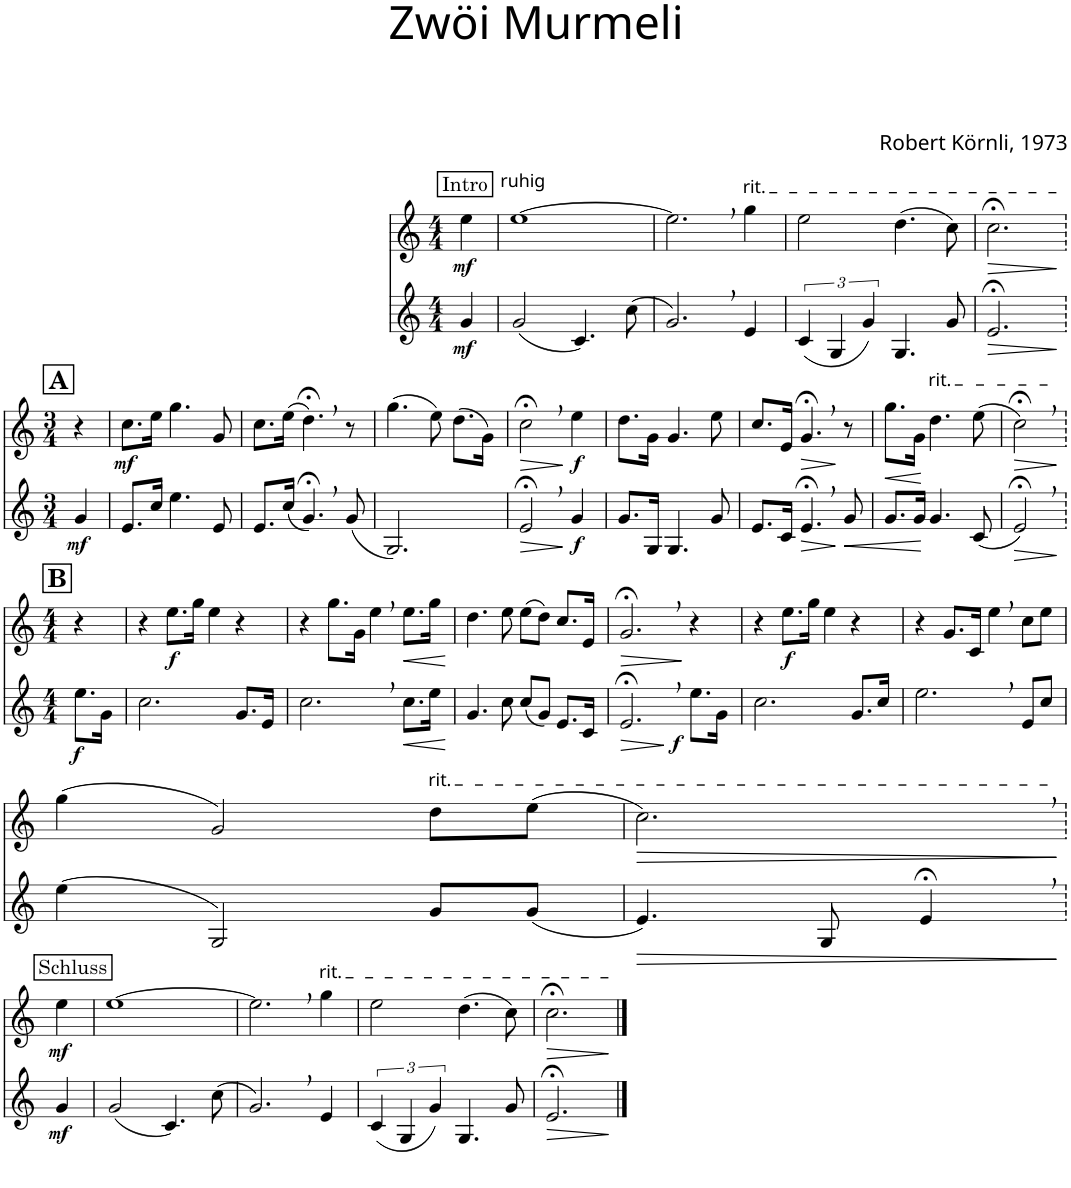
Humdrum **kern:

**kern	**dynam	**kern	**dynam
*part2	*part2	*part1	*part1
*staff2	*staff2	*staff1	*staff1
*I"Alphorn	*	*I"Alphorn	*
*clefG2	*	*clefG2	*
*Trd4c6	*	*Trd4c6	*
*k[]	*	*k[]	*
*M4/4	*	*M4/4	*
!!LO:REH:place=s1:a:cj:fs=11:t=Intro
=1	=1	=1	=1
!	!	!LO:TX:a:t=ruhig	!
!	!LO:DY:b	!	!LO:DY:b
4g/	mf	4ee\	mf
=2	=2	=2	=2
(2g/	.	[1ee	.
4.c/)	.	.	.
(8cc\	.	.	.
=3	=3	=3	=3
2.g,/)	.	2.ee,\]	.
!	!	!LO:TX:a:t=rit.	!
4e/	.	4gg\	.
=4	=4	=4	=4
(6c/	.	2ee\	.
6G/	.	.	.
6g/)	.	.	.
4.G/	.	(4.dd\	.
8g/	.	8cc\)	.
=5	=5	=5	=5
!	!LO:HP:b	!	!LO:HP:b
2.e;</	>	2.cc;<\	>
.	]	.	]
!!LO:LB:g=z
=6	=6	=6	=6
!!LO:REH:place=s1:a:B:cj:fs=14:t=A
*M3/4	*	*M3/4	*
!	!LO:DY:b	!	!
4g/	mf	4r	.
=7	=7	=7	=7
!	!	!	!LO:DY:b
8.e/L	.	8.cc\L	mf
16cc/Jk	.	16ee\Jk	.
4.ee\	.	4.gg\	.
8e/	.	8g/	.
=8	=8	=8	=8
8.e/L	.	8.cc\L	.
(16cc/Jk	.	(16ee\Jk	.
4.g;<,/)	.	4.dd;<,\)	.
(8g/	.	8r	.
=9	=9	=9	=9
2.G/)	.	(4.gg\	.
.	.	8ee\)	.
.	.	(8.dd\L	.
.	.	16g\Jk)	.
=10	=10	=10	=10
!	!LO:HP:b	!	!LO:HP:b
2e;<,/	>	2cc;<,\	>
!	!LO:DY:n=1:b	!	!LO:DY:n=1:b
4g/	] f	4ee\	] f
=11	=11	=11	=11
8.g/L	.	8.dd\L	.
16G/Jk	.	16g\Jk	.
4.G/	.	4.g/	.
8g/	.	8ee\	.
=12	=12	=12	=12
8.e/L	.	8.cc/L	.
16c/Jk	.	16e/Jk	.
!	!LO:HP:b	!	!LO:HP:b
4.e;<,/	>	4.g;<,/	>
!	!LO:HP:n=1:b	!	!
8g/	] <	8r	]
=13	=13	=13	=13
!	!	!	!LO:HP:b
8.g/L	.	8.gg\L	<
16g/Jk	.	16g\Jk	.
!	!	!LO:TX:a:t=rit.	!
4.g/	[	4.dd\	[
(8c/	.	(8ee\	.
=14	=14	=14	=14
!	!LO:HP:b	!	!LO:HP:b
2e;<,/)	>	2cc;<,\)	>
.	]	.	]
!!LO:LB:g=z
=14X1	=14X1	=14X1	=14X1
!!LO:REH:place=s1:a:B:cj:fs=14:t=B
*M4/4	*	*M4/4	*
!	!LO:DY:b	!	!
8.ee\L	f	4r	.
16g\Jk	.	.	.
=15	=15	=15	=15
2.cc\	.	4r	.
!	!	!	!LO:DY:b
.	.	8.ee\L	f
.	.	16gg\Jk	.
.	.	4ee\	.
8.g/L	.	4r	.
16e/Jk	.	.	.
=16	=16	=16	=16
2.cc,\	.	4r	.
.	.	8.gg\L	.
.	.	16g\Jk	.
.	.	4ee,\	.
!	!LO:HP:b	!	!LO:HP:b
8.cc\L	<	8.ee\L	<
16ee\Jk	.	16gg\Jk	.
.	[	.	[
=17	=17	=17	=17
4.g/	.	4.dd\	.
8cc\	.	8ee\	.
(8cc/L	.	(8ee\L	.
8g/J)	.	8dd\J)	.
8.e/L	.	8.cc/L	.
16c/Jk	.	16e/Jk	.
=18	=18	=18	=18
!	!LO:HP:b	!	!LO:HP:b
2.e;<,/	>	2.g;<,/	>
!	!LO:DY:n=1:b	!	!
8.ee\L	] f	4r	]
16g\Jk	.	.	.
=19	=19	=19	=19
2.cc\	.	4r	.
!	!	!	!LO:DY:b
.	.	8.ee\L	f
.	.	16gg\Jk	.
.	.	4ee\	.
8.g/L	.	4r	.
16cc/Jk	.	.	.
=20	=20	=20	=20
2.ee,\	.	4r	.
.	.	8.g/L	.
.	.	16c/Jk	.
.	.	4ee,\	.
8e/L	.	8cc\L	.
8cc/J	.	8ee\J	.
!!LO:LB:g=z
=21	=21	=21	=21
(4ee\	.	(4gg\	.
2G/)	.	2g/)	.
!	!	!LO:TX:a:t=rit.	!
8g/L	.	8dd\L	.
(8g/J	.	(8ee\J	.
=22	=22	=22	=22
!	!LO:HP:b	!	!LO:HP:b
4.e/)	>	2.cc,\)	>
8G/	.	.	.
4e;<,/	.	.	.
.	]	.	]
!!LO:LB:g=z
=22X2	=22X2	=22X2	=22X2
!!LO:REH:place=s1:a:cj:fs=11:t=Schluss
!	!LO:DY:b	!	!LO:DY:b
4g/	mf	4ee\	mf
=23	=23	=23	=23
(2g/	.	[1ee	.
4.c/)	.	.	.
(8cc\	.	.	.
=24	=24	=24	=24
2.g,/)	.	2.ee,\]	.
!	!	!LO:TX:a:t=rit.	!
4e/	.	4gg\	.
=25	=25	=25	=25
(6c/	.	2ee\	.
6G/	.	.	.
6g/)	.	.	.
4.G/	.	(4.dd\	.
8g/	.	8cc\)	.
=26	=26	=26	=26
!	!LO:HP:b	!	!LO:HP:b
2.e;</	>	2.cc;<\	>
.	]	.	]
==	==	==	==
*-	*-	*-	*-
